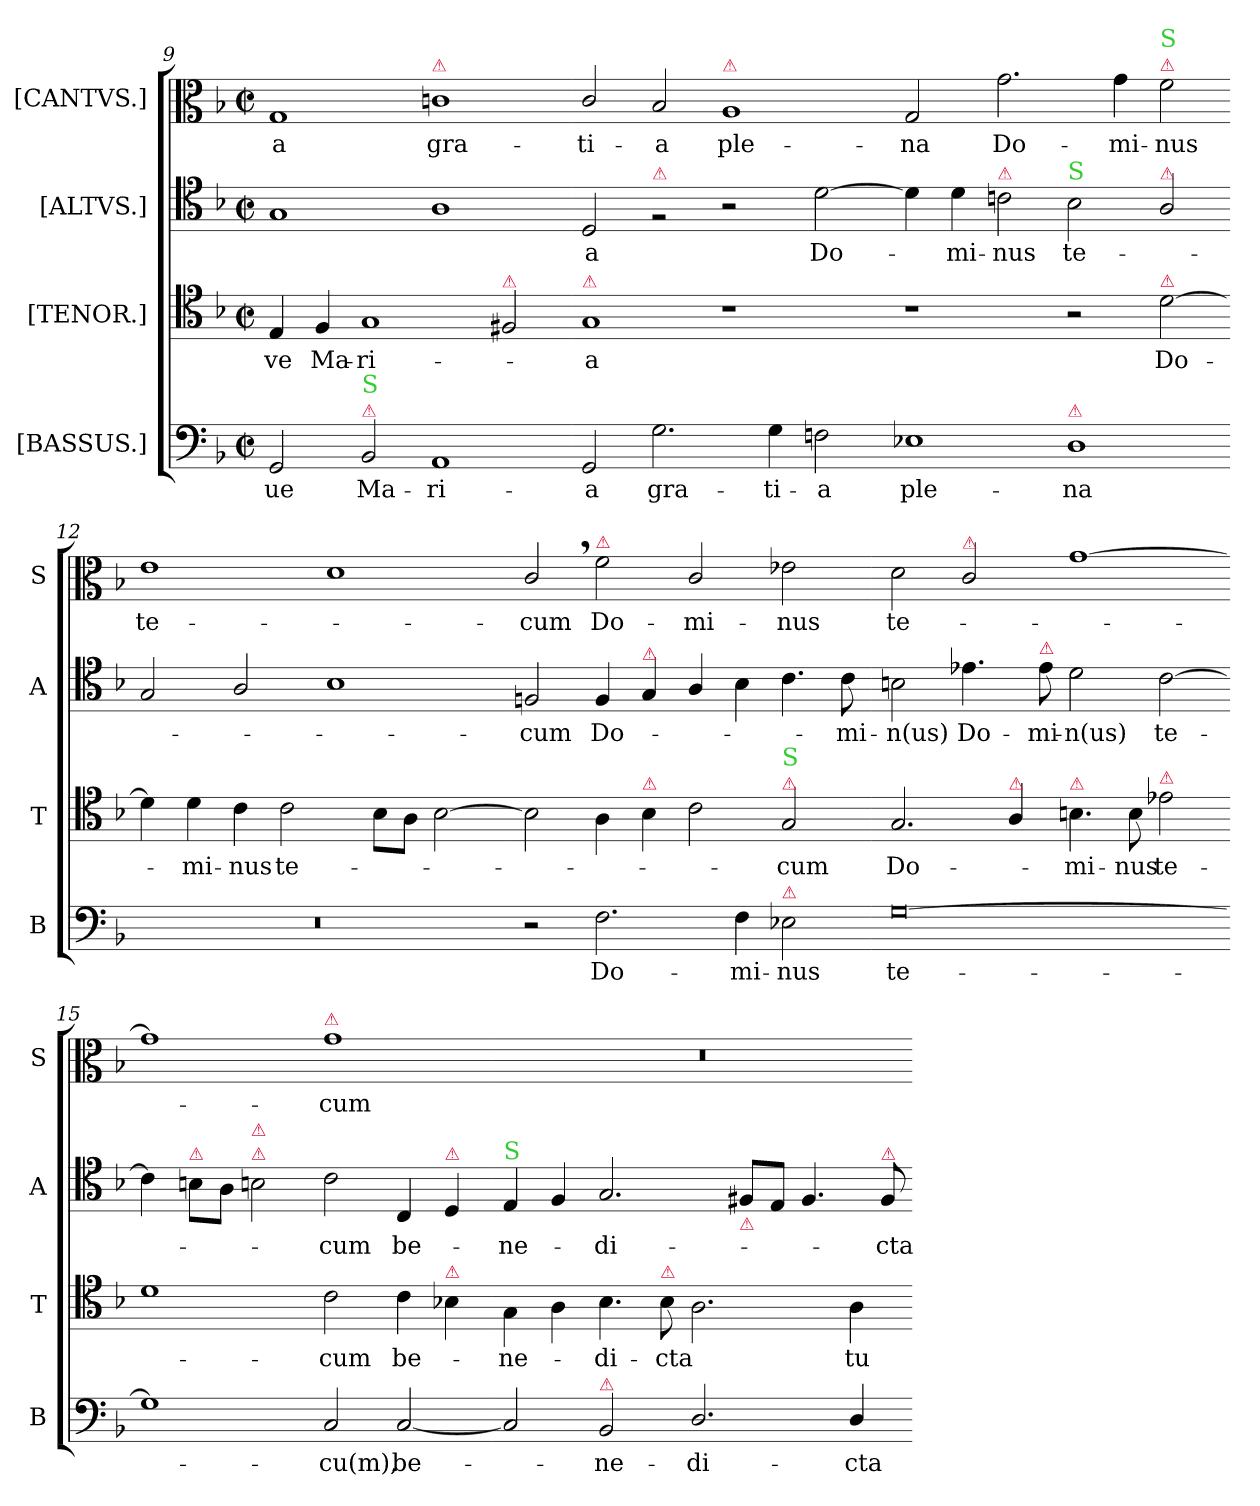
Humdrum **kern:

**kern	**text	**kern	**text	**kern	**text	**kern	**text
*part4	*part4	*part3	*part3	*part2	*part2	*part1	*part1
*staff4	*staff4	*staff3	*staff3	*staff2	*staff2	*staff1	*staff1
*I"[BASSUS.]	*	*I"[TENOR.]	*	*I"[ALTVS.]	*	*I"[CANTVS.]	*
*I'B	*	*I'T	*	*I'A	*	*I'S	*
*clefF4	*	*clefC4	*	*clefC4	*	*clefC3	*
*k[b-]	*	*k[b-]	*	*k[b-]	*	*k[b-]	*
*M2/1	*	*M2/1	*	*M2/1	*	*M2/1	*
*met(c|)	*	*met(c|)	*	*met(c|)	*	*met(c|)	*
=9	=9	=9	=9	=9	=9	=9	=9
!	!LO:LY:i	!	!	!	!	!	!
2GG/	-ue	4E/	-ve	1G	.	1G	-a
.	.	4F/	Ma-	.	.	.	.
!LO:TX:a:color=crimson:t=⚠	!	!	!	!	!	!	!
!LO:TX:a:color=limegreen:t=S	!	!	!	!	!	!	!
!	!LO:LY:i	!	!	!	!	!	!
2BB-/	Ma-	1G	-ri-	.	.	.	.
!	!	!	!	!	!	!LO:TX:a:color=crimson:t=⚠	!
!	!LO:LY:i	!	!	!	!	!	!
1AA	-ri-	.	.	1A	.	1cn	gra-
!	!	!LO:TX:a:color=crimson:t=⚠	!	!	!	!	!
.	.	2F#X/	.	.	.	.	.
=10-	=10-	=10-	=10-	=10-	=10-	=10-	=10-
!	!	!LO:TX:a:color=crimson:t=⚠	!	!	!	!	!
!	!LO:LY:i	!	!	!	!LO:LY:i	!	!
2GG/	-a	1G	-a	2D/	-a	2c/	-ti-
!	!	!	!	!LO:TX:a:color=crimson:t=⚠	!	!	!
2.G\	gra-	.	.	2rF	.	2B-/	-a
!	!	!	!	!	!	!LO:TX:a:color=crimson:t=⚠	!
.	.	1r	.	2r	.	1A	ple-
4G\	-ti-	.	.	.	.	.	.
2Fn\	-a	.	.	[2d\	Do-	.	.
=11-	=11-	=11-	=11-	=11-	=11-	=11-	=11-
1E-X	ple-	1r	.	4d\]	.	2G/	-na
.	.	.	.	4d\	-mi-	.	.
!	!	!	!	!LO:TX:a:color=crimson:t=⚠	!	!	!
.	.	.	.	2cn\	-nus	2.g\	Do-
!	!	!	!	!LO:TX:a:color=limegreen:t=S	!	!	!
!LO:TX:a:color=crimson:t=⚠	!	!	!	!	!	!	!
1D	-na	2r	.	2B-\	te-	.	.
.	.	.	.	.	.	4g\	-mi-
!	!	!	!	!	!	!LO:TX:a:color=crimson:t=⚠	!
!	!	!	!	!	!	!LO:TX:a:color=limegreen:t=S	!
!	!	!	!	!LO:TX:a:color=crimson:t=⚠	!	!	!
!	!	!LO:TX:a:color=crimson:t=⚠	!	!	!	!	!
.	.	[2d\	Do-	2A/	.	2f\	-nus
=12-	=12-	=12-	=12-	=12-	=12-	=12-	=12-
0r	.	4d\]	.	2G/	.	1e	te-
.	.	4d\	-mi-	.	.	.	.
.	.	4c\	-nus	2A/	.	.	.
.	.	2c\	te-	.	.	.	.
.	.	.	.	1B-	.	1d	.
.	.	8B-\L	.	.	.	.	.
.	.	8A\J	.	.	.	.	.
.	.	[2B-\	.	.	.	.	.
=13-	=13-	=13-	=13-	=13-	=13-	=13-	=13-
2r	.	2B-\]	.	2Fn/	-cum	2c,</	-cum
!	!	!	!	!	!	!LO:TX:a:color=crimson:t=⚠	!
!	!	!	!	!	!	!	!LO:LY:i
2.F\	Do-	4A\	.	4F/	Do-	2f\	Do-
!	!	!	!	!LO:TX:a:color=crimson:t=⚠	!	!	!
!	!	!LO:TX:a:color=crimson:t=⚠	!	!	!	!	!
.	.	4B-\	.	4G/	.	.	.
!	!	!	!	!	!	!	!LO:LY:i
.	.	2c\	.	4A/	.	2c/	-mi-
4F\	-mi-	.	.	4B-\	.	.	.
!	!	!LO:TX:a:color=crimson:t=⚠	!	!	!	!	!
!	!	!LO:TX:a:color=limegreen:t=S	!	!	!	!	!
!LO:TX:a:color=crimson:t=⚠	!	!	!	!	!	!	!
!	!	!	!	!	!	!	!LO:LY:i
2E-X\	-nus	2G/	-cum	4.c\	.	2e-X\	-nus
.	.	.	.	8c\	mi-	.	.
=14-	=14-	=14-	=14-	=14-	=14-	=14-	=14-
!	!	!	!	!	!	!	!LO:LY:i
[0G	te-	2.G/	Do-	2Bn\	-n(us)	2d\	te-
!	!	!	!	!	!	!LO:TX:a:color=crimson:t=⚠	!
.	.	.	.	4.e-X\	Do-	2c/	.
!	!	!LO:TX:a:color=crimson:t=⚠	!	!	!	!	!
.	.	4A/	.	.	.	.	.
!	!	!	!	!LO:TX:a:color=crimson:t=⚠	!	!	!
.	.	.	.	8e-\	-mi-	.	.
!	!	!LO:TX:a:color=crimson:t=⚠	!	!	!	!	!
.	.	4.Bn\	-mi-	2d\	-n(us)	[1g	.
.	.	8B\	-nus	.	.	.	.
!	!	!LO:TX:a:color=crimson:t=⚠	!	!	!	!	!
.	.	2e-X\	te-	[2c\	te-	.	.
=15-	=15-	=15-	=15-	=15-	=15-	=15-	=15-
1G]	.	1d	.	4c\]	.	1g]	.
!	!	!	!	!LO:TX:a:color=crimson:t=⚠	!	!	!
.	.	.	.	8Bn\L	.	.	.
.	.	.	.	8A\J	.	.	.
!	!	!	!	!LO:TX:a:color=crimson:t=⚠	!	!	!
!	!	!	!	!LO:TX:a:color=crimson:t=⚠	!	!	!
.	.	.	.	2Bn\	.	.	.
!	!	!	!	!	!	!LO:TX:a:color=crimson:t=⚠	!
!	!	!	!	!	!	!	!LO:LY:i
2C/	-cu(m),	2c\	-cum	2c\	-cum	1g	-cum
[2C/	be-	4c\	be-	4C/	be-	.	.
!	!	!	!	!LO:TX:a:color=crimson:t=⚠	!	!	!
!	!	!LO:TX:a:color=crimson:t=⚠	!	!	!	!	!
.	.	4B-X\	.	4D/	.	.	.
=16-	=16-	=16-	=16-	=16-	=16-	=16-	=16-
!	!	!	!	!LO:TX:a:color=limegreen:t=S	!	!	!
2C/]	.	4G\	-ne-	4E/	-ne-	0r	.
.	.	4A\	.	4F/	.	.	.
!LO:TX:a:color=crimson:t=⚠	!	!	!	!	!	!	!
2BB-/	-ne-	4.B-\	-di-	2.G/	-di-	.	.
!	!	!LO:TX:a:color=crimson:t=⚠	!	!	!	!	!
.	.	8B-\	cta	.	.	.	.
2.D/	-di-	2.A\	.	.	.	.	.
!	!	!	!	!LO:TX:b:color=crimson:t=⚠	!	!	!
.	.	.	.	8F#X/L	.	.	.
.	.	.	.	8E/J	.	.	.
.	.	.	.	4.F#/	.	.	.
4D/	-cta	4A\	tu	.	.	.	.
!	!	!	!	!LO:TX:a:color=crimson:t=⚠	!	!	!
.	.	.	.	8F#/	-cta	.	.
=-	=-	=-	=-	=-	=-	=-	=-
*-	*-	*-	*-	*-	*-	*-	*-
